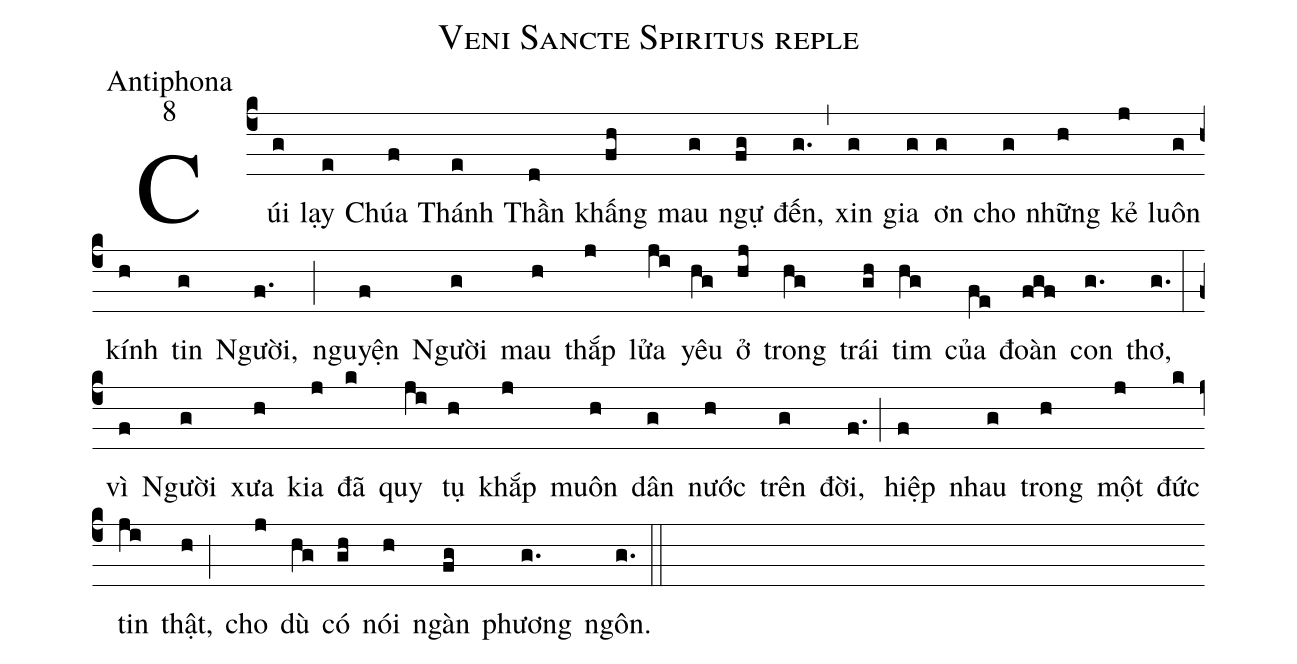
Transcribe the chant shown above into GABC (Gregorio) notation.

name:Veni Sancte Spiritus reple;
office-part:Antiphona;
mode:8;
%%
(c4)Cúi(g) lạy(e) Chúa(f) Thánh(e) Thần(d) khấng(fh) mau(g) ngự(fg) đến,(g.) (,) xin(g) gia(g) ơn(g) cho(g) những(h) kẻ(j) luôn(g) kính(h) tin(g) Người,(f.) (;) nguyện(f) Người(g) mau(h) thắp(j) lửa(ji) yêu(hg) ở(hj) trong(hg) trái(gh) tim(hg) của(fe) đoàn(fgf) con(g.) thơ,(g.) (:) vì(f) Người(g) xưa(h) kia(j) đã(k) quy(ji) tụ(h) khắp(j) muôn(h) dân(g) nước(h) trên(g) đời,(f.) (;) hiệp(f) nhau(g) trong(h) một(j) đức(k) tin(ji) thật,(h;) cho(j) dù(hg) có(gh) nói(h) ngàn(fg) phương(g.) ngôn.(g.) (::)
